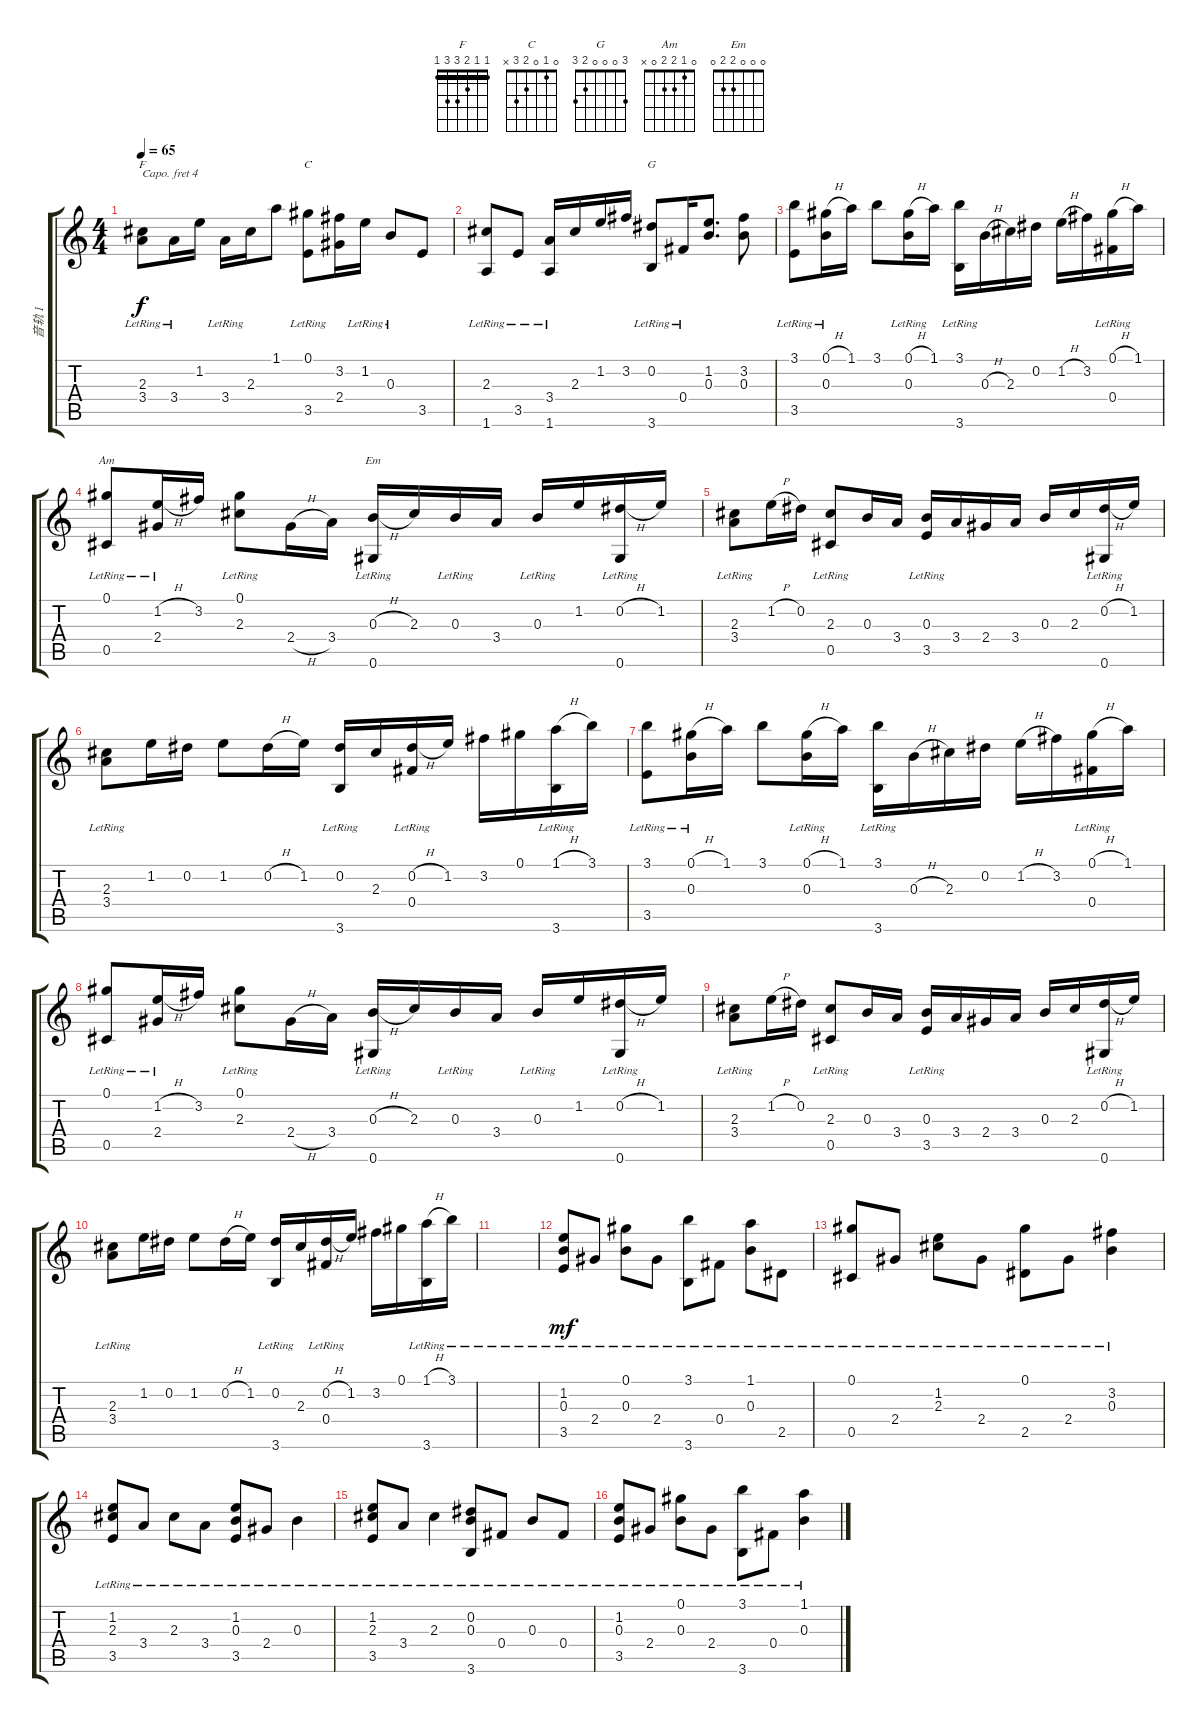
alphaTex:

\track ("音轨 1" "音轨 1") {instrument acousticguitarsteel}
\staff {score tabs}
\capo 4
\tuning (E4 B3 G3 D3 A2 E2) {hide}
\chord ("F" 1 1 2 3 3 1) {barre 1}
\chord ("C" 0 1 0 2 3 x)
\chord ("G" 3 0 0 0 2 3)
\chord ("Am" 0 1 2 2 0 x)
\chord ("Em" 0 0 0 2 2 0)
\ts (4 4)
\tempo 65
\clef g2
\ks c
(2.3{lr} 3.4{lr}).8{ch "F" dy f} 3.4{lr}.16 1.2.16 3.4{lr}.16 2.3.16 1.1.8 (0.1{lr} 3.5{lr}).8{ch "C"} (3.2 2.4).16 1.2{lr}.16 0.3{lr}.8 3.5.8 |
(2.3{lr} 1.6{lr}).8 3.5{lr}.8 (3.4 1.6{lr}).16 2.3.16 1.2.16 3.2.16 (0.2 3.6{lr}).8{ch "G"} 0.4{lr}.16 (1.2 0.3).8{d} (3.2 0.3).8 |
(3.1 3.5{lr}).8 (0.1{h} 0.3{lr}).16 1.1.16 3.1.8 (0.1{h} 0.3{lr}).16 1.1.16 (3.1{lr} 3.6{lr}).16 0.3{h}.16 2.3.16 0.2.16 1.2{h}.16 3.2.16 (0.1{h} 0.4{lr}).16 1.1.16 |
(0.1{lr} 0.5{lr}).8{ch "Am"} (1.2{h} 2.4{lr}).16 3.2.16 (0.1{lr} 2.3{lr}).8 2.4{h}.16 3.4.16 (0.3{h} 0.6{lr}).16{ch "Em"} 2.3.16 0.3{lr}.16 3.4.16 0.3{lr}.16 1.2.16 (0.2{h} 0.6{lr}).16 1.2.16 |
(2.3{lr} 3.4{lr}).8 1.2{h}.16 0.2.16 (2.3 0.5{lr}).8 0.3.16 3.4.16 (0.3{lr} 3.5{lr}).16 3.4.16 2.4.16 3.4.16 0.3.16 2.3.16 (0.2{h} 0.6{lr}).16 1.2.16 |
(2.3{lr} 3.4{lr}).8 1.2.16 0.2.16 1.2.8 0.2{h}.16 1.2.16 (0.2 3.6{lr}).16 2.3.16 (0.2{h} 0.4{lr}).16 1.2.16 3.2.16 0.1.16 (1.1{h} 3.6{lr}).16 3.1.16 |
(3.1 3.5{lr}).8 (0.1{h} 0.3{lr}).16 1.1.16 3.1.8 (0.1{h} 0.3{lr}).16 1.1.16 (3.1{lr} 3.6{lr}).16 0.3{h}.16 2.3.16 0.2.16 1.2{h}.16 3.2.16 (0.1{h} 0.4{lr}).16 1.1.16 |
(0.1{lr} 0.5{lr}).8 (1.2{h} 2.4{lr}).16 3.2.16 (0.1{lr} 2.3{lr}).8 2.4{h}.16 3.4.16 (0.3{h} 0.6{lr}).16 2.3.16 0.3{lr}.16 3.4.16 0.3{lr}.16 1.2.16 (0.2{h} 0.6{lr}).16 1.2.16 |
(2.3{lr} 3.4{lr}).8 1.2{h}.16 0.2.16 (2.3 0.5{lr}).8 0.3.16 3.4.16 (0.3{lr} 3.5{lr}).16 3.4.16 2.4.16 3.4.16 0.3.16 2.3.16 (0.2{h} 0.6{lr}).16 1.2.16 |
(2.3{lr} 3.4{lr}).8 1.2.16 0.2.16 1.2.8 0.2{h}.16 1.2.16 (0.2 3.6{lr}).16 2.3.16 (0.2{h} 0.4{lr}).16 1.2.16 3.2.16 0.1.16 (1.1{h lr} 3.6{lr}).16 3.1{lr}.16 |
|
(1.2{lr} 0.3{lr} 3.5{lr}).8{dy mf} 2.4{lr}.8 (0.1{lr} 0.3{lr}).8 2.4{lr}.8 (3.1{lr} 3.6{lr}).8 0.4{lr}.8 (1.1{lr} 0.3{lr}).8 2.5{lr}.8 |
(0.1{lr} 0.5{lr}).8 2.4{lr}.8 (1.2{lr} 2.3{lr}).8 2.4{lr}.8 (0.1{lr} 2.5{lr}).8 2.4{lr}.8 (3.2{lr} 0.3{lr}).4 |
(1.2{lr} 2.3{lr} 3.5{lr}).8 3.4{lr}.8 2.3{lr}.8 3.4{lr}.8 (1.2{lr} 0.3{lr} 3.5{lr}).8 2.4{lr}.8 0.3{lr}.4 |
(1.2{lr} 2.3{lr} 3.5{lr}).8 3.4{lr}.8 2.3{lr}.4 (0.2{lr} 0.3{lr} 3.6{lr}).8 0.4{lr}.8 0.3{lr}.8 0.4{lr}.8 |
(1.2{lr} 0.3{lr} 3.5{lr}).8 2.4{lr}.8 (0.1{lr} 0.3{lr}).8 2.4{lr}.8 (3.1{lr} 3.6{lr}).8 0.4{lr}.8 (1.1{lr} 0.3{lr}).4
